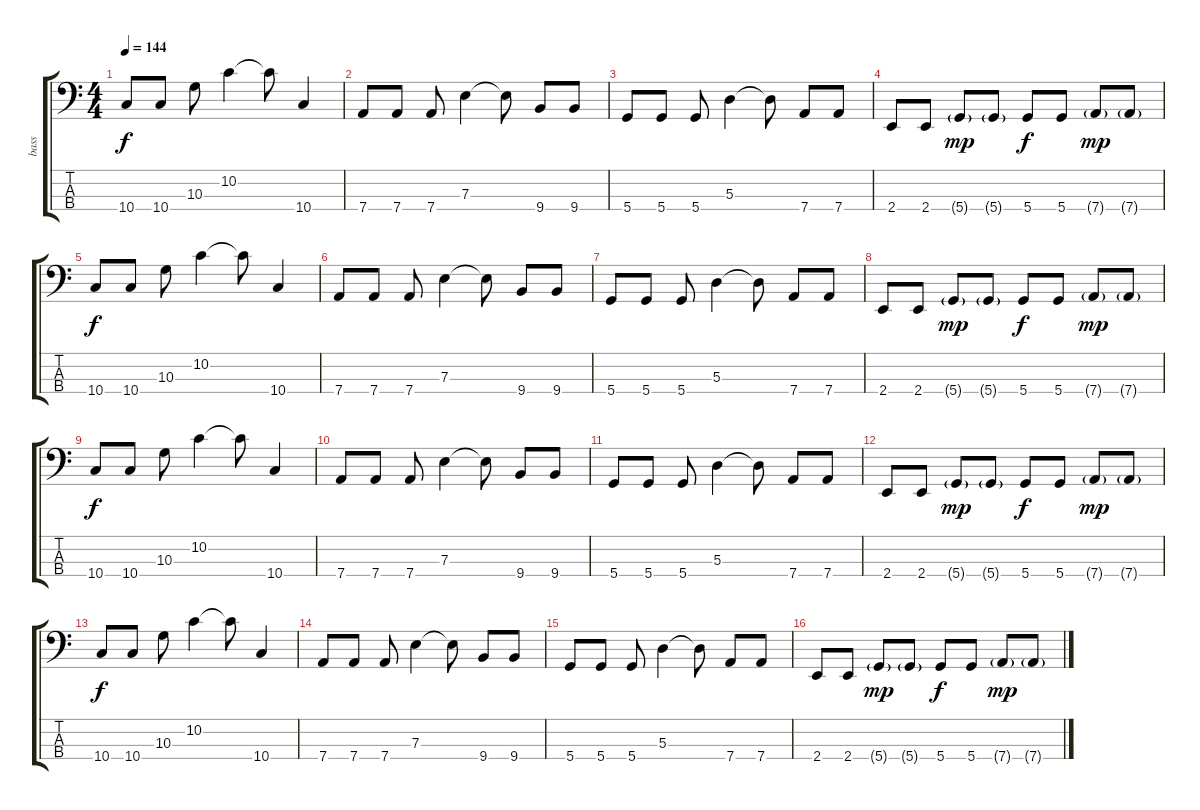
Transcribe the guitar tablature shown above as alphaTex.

\track ("bass" "bass") {instrument electricbasspick}
\staff {score tabs}
\tuning (G2 D2 A1 D1) {hide}
\ts (4 4)
\tempo 144
\clef f4
\ks c
10.4.8{dy f} 10.4.8 10.3.8 10.2.4 10.2{t}.8 10.4.4 |
7.4.8 7.4.8 7.4.8 7.3.4 7.3{t}.8 9.4.8 9.4.8 |
5.4.8 5.4.8 5.4.8 5.3.4 5.3{t}.8 7.4.8 7.4.8 |
2.4.8 2.4.8 5.4{g}.8{dy mp} 5.4{g}.8 5.4.8{dy f} 5.4.8 7.4{g}.8{dy mp} 7.4{g}.8 |
10.4.8{dy f} 10.4.8 10.3.8 10.2.4 10.2{t}.8 10.4.4 |
7.4.8 7.4.8 7.4.8 7.3.4 7.3{t}.8 9.4.8 9.4.8 |
5.4.8 5.4.8 5.4.8 5.3.4 5.3{t}.8 7.4.8 7.4.8 |
2.4.8 2.4.8 5.4{g}.8{dy mp} 5.4{g}.8 5.4.8{dy f} 5.4.8 7.4{g}.8{dy mp} 7.4{g}.8 |
10.4.8{dy f} 10.4.8 10.3.8 10.2.4 10.2{t}.8 10.4.4 |
7.4.8 7.4.8 7.4.8 7.3.4 7.3{t}.8 9.4.8 9.4.8 |
5.4.8 5.4.8 5.4.8 5.3.4 5.3{t}.8 7.4.8 7.4.8 |
2.4.8 2.4.8 5.4{g}.8{dy mp} 5.4{g}.8 5.4.8{dy f} 5.4.8 7.4{g}.8{dy mp} 7.4{g}.8 |
10.4.8{dy f} 10.4.8 10.3.8 10.2.4 10.2{t}.8 10.4.4 |
7.4.8 7.4.8 7.4.8 7.3.4 7.3{t}.8 9.4.8 9.4.8 |
5.4.8 5.4.8 5.4.8 5.3.4 5.3{t}.8 7.4.8 7.4.8 |
2.4.8 2.4.8 5.4{g}.8{dy mp} 5.4{g}.8 5.4.8{dy f} 5.4.8 7.4{g}.8{dy mp} 7.4{g}.8
